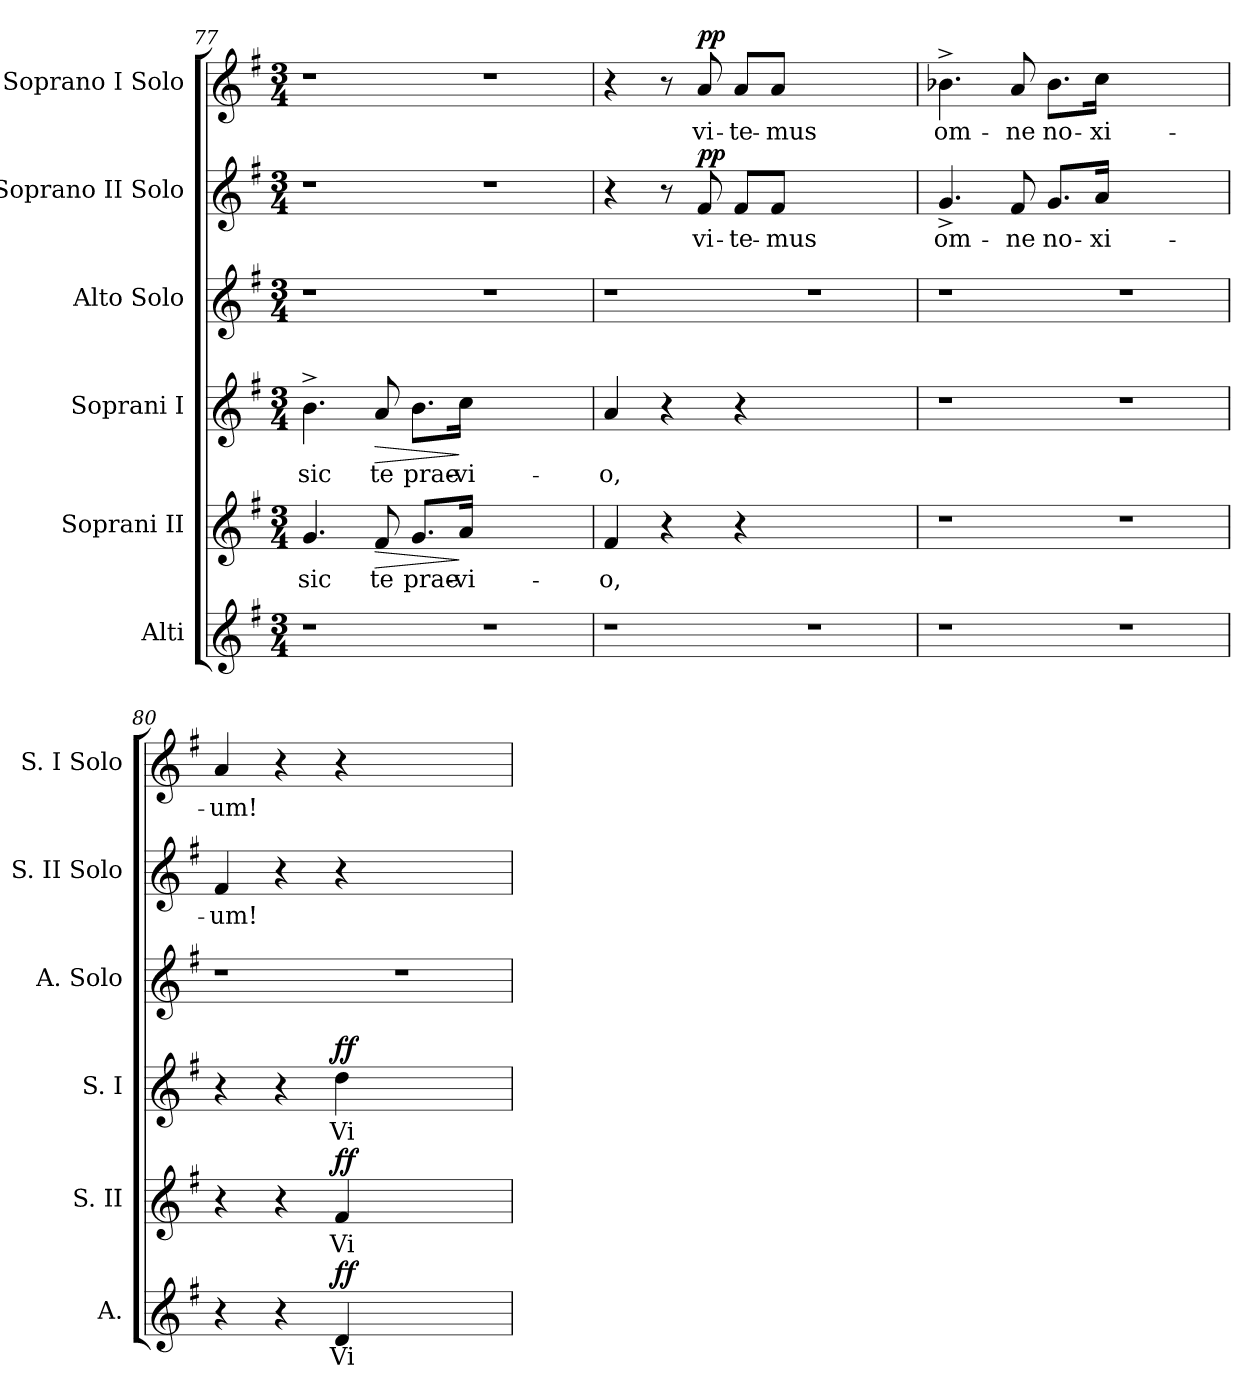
**kern	**text	**dynam	**kern	**text	**dynam	**kern	**text	**dynam	**kern	**kern	**text	**dynam	**kern	**text	**dynam
*part6	*part6	*part6	*part5	*part5	*part5	*part4	*part4	*part4	*part3	*part2	*part2	*part2	*part1	*part1	*part1
*staff6	*staff6	*staff6	*staff5	*staff5	*staff5	*staff4	*staff4	*staff4	*staff3	*staff2	*staff2	*staff2	*staff1	*staff1	*staff1
*I"Alti	*	*	*I"Soprani II	*	*	*I"Soprani I	*	*	*I"Alto Solo	*I"Soprano II Solo	*	*	*I"Soprano I Solo	*	*
*I'A.	*	*	*I'S. II	*	*	*I'S. I	*	*	*I'A. Solo	*I'S. II Solo	*	*	*I'S. I Solo	*	*
*clefG2	*	*	*clefG2	*	*	*clefG2	*	*	*clefG2	*clefG2	*	*	*clefG2	*	*
*k[f#]	*	*	*k[f#]	*	*	*k[f#]	*	*	*k[f#]	*k[f#]	*	*	*k[f#]	*	*
*G:	*	*	*G:	*	*	*G:	*	*	*G:	*G:	*	*	*G:	*	*
*M3/4	*	*	*M3/4	*	*	*M3/4	*	*	*M3/4	*M3/4	*	*	*M3/4	*	*
=77	=77	=77	=77	=77	=77	=77	=77	=77	=77	=77	=77	=77	=77	=77	=77
!LO:N:vis=1	!	!	!	!	!	!	!	!	!	!	!	!	!	!	!
!	!	!	!	!LO:LY:b:color=#000000	!	!	!	!	!	!	!	!	!	!	!
!	!	!	!	!	!	!	!LO:LY:b:color=#000000	!	!LO:N:vis=1	!LO:N:vis=1	!	!	!LO:N:vis=1	!	!
2.r	.	.	4.gi/	sic	.	4.b^i\	sic	.	2.r	2.r	.	.	2.r	.	.
!	!	!	!	!LO:LY:b:color=#000000	!LO:HP:b	!	!	!	!	!	!	!	!	!	!
!	!	!	!	!	!	!	!LO:LY:b:color=#000000	!LO:HP:b	!	!	!	!	!	!	!
.	.	.	8f#i/	te	>	8ai/	te	>	.	.	.	.	.	.	.
!	!	!	!	!LO:LY:b:color=#000000	!	!	!	!	!	!	!	!	!	!	!
!	!	!	!	!	!	!	!LO:LY:b:color=#000000	!	!	!	!	!	!	!	!
.	.	.	8.gi/L	prae-	.	8.bi\L	prae-	.	.	.	.	.	.	.	.
!	!	!	!	!LO:LY:b:color=#000000	!	!	!	!	!	!	!	!	!	!	!
!	!	!	!	!	!	!	!LO:LY:b:color=#000000	!	!	!	!	!	!	!	!
.	.	.	16ai/Jk	-vi-	]	16cci\Jk	-vi-	]	.	.	.	.	.	.	.
!LO:N:vis=1	!	!	!	!	!	!	!	!	!LO:N:vis=1	!LO:N:vis=1	!	!	!LO:N:vis=1	!	!
2.r	.	.	2.ryy	.	.	2.ryy	.	.	2.r	2.r	.	.	2.r	.	.
=78	=78	=78	=78	=78	=78	=78	=78	=78	=78	=78	=78	=78	=78	=78	=78
!LO:N:vis=1	!	!	!	!	!	!	!	!	!	!	!	!	!	!	!
!	!	!	!	!LO:LY:b:color=#000000	!	!	!	!	!	!	!	!	!	!	!
!	!	!	!	!	!	!	!LO:LY:b:color=#000000	!	!LO:N:vis=1	!	!	!	!	!	!
2.r	.	.	4f#i/	-o,	.	4ai/	-o,	.	2.r	4r	.	.	4r	.	.
.	.	.	4r	.	.	4r	.	.	.	8r	.	.	8r	.	.
!	!	!	!	!	!	!	!	!	!	!	!LO:LY:b:color=#000000	!	!	!	!
!	!	!	!	!	!	!	!	!	!	!	!	!	!	!LO:LY:b:color=#000000	!
.	.	.	.	.	.	.	.	.	.	8f#i/	vi-	pp	8ai/	vi-	pp
!	!	!	!	!	!	!	!	!	!	!	!LO:LY:b:color=#000000	!	!	!	!
!	!	!	!	!	!	!	!	!	!	!	!	!	!	!LO:LY:b:color=#000000	!
.	.	.	4r	.	.	4r	.	.	.	8f#i/L	-te-	.	8ai/L	-te-	.
!	!	!	!	!	!	!	!	!	!	!	!LO:LY:b:color=#000000	!	!	!	!
!	!	!	!	!	!	!	!	!	!	!	!	!	!	!LO:LY:b:color=#000000	!
.	.	.	.	.	.	.	.	.	.	8f#i/J	-mus	.	8ai/J	-mus	.
!LO:N:vis=1	!	!	!	!	!	!	!	!	!LO:N:vis=1	!	!	!	!	!	!
2.r	.	.	2.ryy	.	.	2.ryy	.	.	2.r	2.ryy	.	.	2.ryy	.	.
=79	=79	=79	=79	=79	=79	=79	=79	=79	=79	=79	=79	=79	=79	=79	=79
!LO:N:vis=1	!	!	!LO:N:vis=1	!	!	!LO:N:vis=1	!	!	!LO:N:vis=1	!	!	!	!	!	!
!	!	!	!	!	!	!	!	!	!	!	!LO:LY:b:color=#000000	!	!	!	!
!	!	!	!	!	!	!	!	!	!	!	!	!	!	!LO:LY:b:color=#000000	!
2.r	.	.	2.r	.	.	2.r	.	.	2.r	4.g^i/	om-	.	4.b-X^i\	om-	.
!	!	!	!	!	!	!	!	!	!	!	!LO:LY:b:color=#000000	!	!	!	!
!	!	!	!	!	!	!	!	!	!	!	!	!	!	!LO:LY:b:color=#000000	!
.	.	.	.	.	.	.	.	.	.	8f#i/	-ne	.	8ai/	-ne	.
!	!	!	!	!	!	!	!	!	!	!	!LO:LY:b:color=#000000	!	!	!	!
!	!	!	!	!	!	!	!	!	!	!	!	!	!	!LO:LY:b:color=#000000	!
.	.	.	.	.	.	.	.	.	.	8.gi/L	no-	.	8.b-i\L	no-	.
!	!	!	!	!	!	!	!	!	!	!	!LO:LY:b:color=#000000	!	!	!	!
!	!	!	!	!	!	!	!	!	!	!	!	!	!	!LO:LY:b:color=#000000	!
.	.	.	.	.	.	.	.	.	.	16ai/Jk	-xi-	.	16cci\Jk	-xi-	.
!LO:N:vis=1	!	!	!LO:N:vis=1	!	!	!LO:N:vis=1	!	!	!LO:N:vis=1	!	!	!	!	!	!
2.r	.	.	2.r	.	.	2.r	.	.	2.r	2.ryy	.	.	2.ryy	.	.
=80	=80	=80	=80	=80	=80	=80	=80	=80	=80	=80	=80	=80	=80	=80	=80
!	!	!	!	!	!	!	!	!	!LO:N:vis=1	!	!	!	!	!	!
!	!	!	!	!	!	!	!	!	!	!	!LO:LY:b:color=#000000	!	!	!	!
!	!	!	!	!	!	!	!	!	!	!	!	!	!	!LO:LY:b:color=#000000	!
4r	.	.	4r	.	.	4r	.	.	2.r	4f#i/	-um!	.	4ai/	-um!	.
4r	.	.	4r	.	.	4r	.	.	.	4r	.	.	4r	.	.
!	!LO:LY:b:color=#000000	!	!	!	!	!	!	!	!	!	!	!	!	!	!
!	!	!	!	!LO:LY:b:color=#000000	!	!	!	!	!	!	!	!	!	!	!
!	!	!	!	!	!	!	!LO:LY:b:color=#000000	!	!	!	!	!	!	!	!
4di/	Vi-	ff	4f#i/	Vi-	ff	4ddi\	Vi-	ff	.	4r	.	.	4r	.	.
!	!	!	!	!	!	!	!	!	!LO:N:vis=1	!	!	!	!	!	!
2.ryy	.	.	2.ryy	.	.	2.ryy	.	.	2.r	2.ryy	.	.	2.ryy	.	.
=	=	=	=	=	=	=	=	=	=	=	=	=	=	=	=
*-	*-	*-	*-	*-	*-	*-	*-	*-	*-	*-	*-	*-	*-	*-	*-
